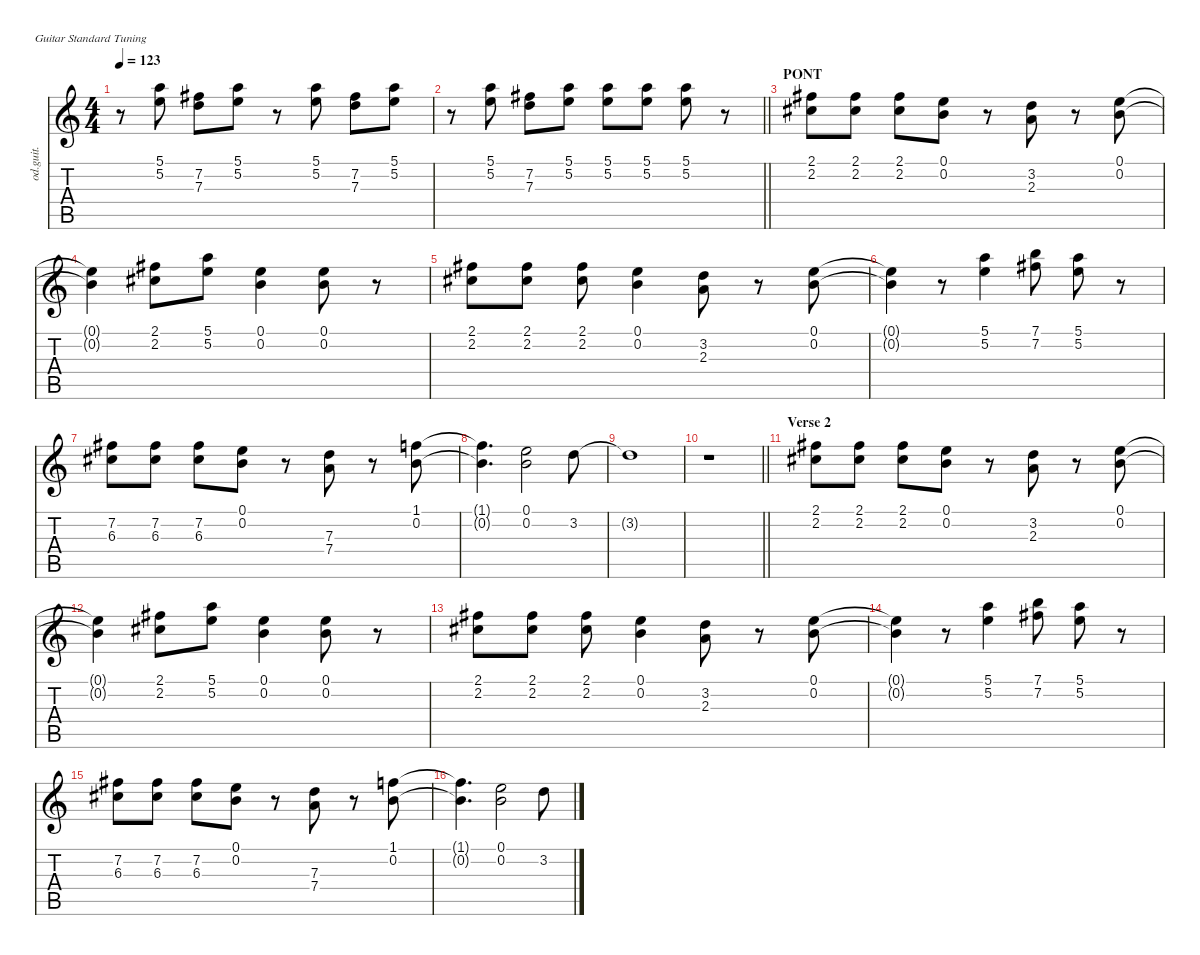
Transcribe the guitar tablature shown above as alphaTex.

\defaultSystemsLayout 4
\hideDynamics
\bracketExtendMode nobrackets
\otherSystemsTrackNameOrientation horizontal
\track ("Guitar 1" "od.guit.") {defaultSystemsLayout 4 instrument overdrivenguitar}
\staff {score tabs}
\tuning (E4 B3 G3 D3 A2 E2)
\ts (4 4)
\tempo 123
\clef g2
\ks c
r.8{dy f beam Down} (5.1 5.2).8{dy mp beam Down} (7.2{acc #} 7.3).8{dy mf beam Down} (5.1 5.2).8{dy mp beam Down} r.8{beam Down} (5.1 5.2).8{beam Down} (7.2{acc #} 7.3).8{dy mf beam Down} (5.1 5.2).8{dy mp beam Down} |
\barLineRight lightlight
r.8{beam Down} (5.1 5.2).8{beam Down} (7.2{acc #} 7.3).8{dy mf beam Down} (5.1 5.2).8{dy mp beam Down} (5.1 5.2).8{beam Down} (5.1 5.2).8{dy mf beam Down} (5.1 5.2).8{beam Down} r.8{beam Down} |
\section ("" "PONT")
(2.1{acc #} 2.2{acc #}).8{dy f beam Down} (2.1{acc #} 2.2{acc #}).8{dy mp beam Down} (2.1{acc #} 2.2{acc #}).8{beam Down} (0.1 0.2).8{beam Down} r.8{beam Down} (3.2 2.3).8{dy mf beam Down} r.8{beam Down} (0.1 0.2).8{dy mp beam Down} |
(0.1{t} 0.2{t}).4{dy f beam Down} (2.1{acc #} 2.2{acc #}).8{dy mp beam Down} (5.1 5.2).8{beam Down} (0.1 0.2).4{beam Down} (0.1 0.2).8{dy ff beam Down} r.8{beam Down} |
(2.1{acc #} 2.2{acc #}).8{dy f beam Down} (2.1{acc #} 2.2{acc #}).8{dy mp beam Down} (2.1{acc #} 2.2{acc #}).8{beam Down} (0.1 0.2).4{beam Down} (3.2 2.3).8{beam Down} r.8{beam Down} (0.1 0.2).8{dy mf beam Down} |
(0.1{t} 0.2{t}).4{dy f beam Down} r.8{beam Down} (5.1 5.2).4{dy mf beam Down} (7.1 7.2{acc #}).8{dy mp beam Down} (5.1 5.2).8{beam Down} r.8{beam Down} |
(7.2{acc #} 6.3{acc #}).8{dy f beam Down} (7.2{acc #} 6.3{acc #}).8{dy mp beam Down} (7.2{acc #} 6.3{acc #}).8{beam Down} (0.1 0.2).8{dy mf beam Down} r.8{beam Down} (7.3 7.4).8{dy mp beam Down} r.8{beam Down} (1.1 0.2).8{beam Down} |
(1.1{t} 0.2{t}).4{d dy f beam Down} (0.1 0.2).2{dy mf beam Down} 3.2.8{beam Down} |
3.2{t}.1{dy f beam Down} |
\barLineRight lightlight
r.1{beam Down} |
\section ("" "Verse 2")
(2.1{acc #} 2.2{acc #}).8{beam Down} (2.1{acc #} 2.2{acc #}).8{dy mp beam Down} (2.1{acc #} 2.2{acc #}).8{beam Down} (0.1 0.2).8{beam Down} r.8{beam Down} (3.2 2.3).8{dy mf beam Down} r.8{beam Down} (0.1 0.2).8{dy mp beam Down} |
(0.1{t} 0.2{t}).4{dy f beam Down} (2.1{acc #} 2.2{acc #}).8{dy mp beam Down} (5.1 5.2).8{beam Down} (0.1 0.2).4{beam Down} (0.1 0.2).8{dy ff beam Down} r.8{beam Down} |
(2.1{acc #} 2.2{acc #}).8{dy f beam Down} (2.1{acc #} 2.2{acc #}).8{dy mp beam Down} (2.1{acc #} 2.2{acc #}).8{beam Down} (0.1 0.2).4{beam Down} (3.2 2.3).8{beam Down} r.8{beam Down} (0.1 0.2).8{dy mf beam Down} |
(0.1{t} 0.2{t}).4{dy f beam Down} r.8{beam Down} (5.1 5.2).4{dy mf beam Down} (7.1 7.2{acc #}).8{dy mp beam Down} (5.1 5.2).8{beam Down} r.8{beam Down} |
(7.2{acc #} 6.3{acc #}).8{dy f beam Down} (7.2{acc #} 6.3{acc #}).8{dy mp beam Down} (7.2{acc #} 6.3{acc #}).8{beam Down} (0.1 0.2).8{dy mf beam Down} r.8{beam Down} (7.3 7.4).8{dy mp beam Down} r.8{beam Down} (1.1 0.2).8{beam Down} |
(1.1{t} 0.2{t}).4{d dy f beam Down} (0.1 0.2).2{dy mf beam Down} 3.2.8{beam Down}
